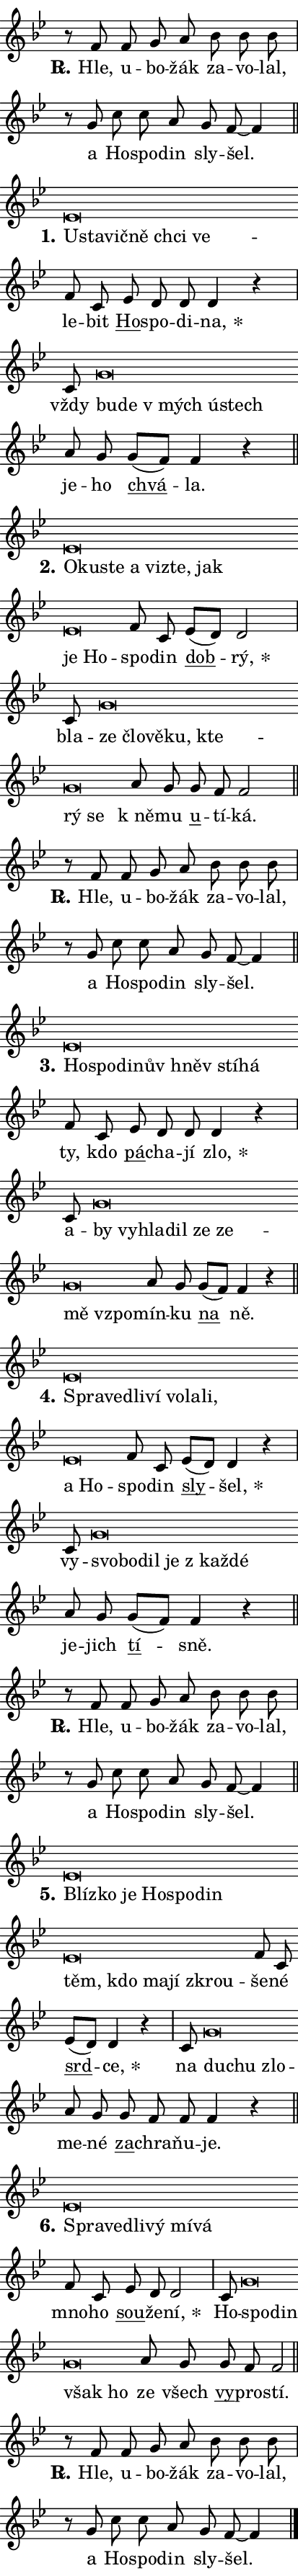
\version "2.22.1"
\header { tagline = "" }
\paper {
  indent = 0\cm
  top-margin = 0\cm
  right-margin = 0\cm
  bottom-margin = 0\cm
  left-margin = 0\cm
  paper-width = 7\cm
  page-breaking = #ly:one-page-breaking
  system-system-spacing.basic-distance = #11
  score-system-spacing.basic-distance = #11.3
  ragged-last = ##f
}


%% Author: Thomas Morley
%% https://lists.gnu.org/archive/html/lilypond-user/2020-05/msg00002.html
#(define (line-position grob)
"Returns position of @var[grob} in current system:
   @code{'start}, if at first time-step
   @code{'end}, if at last time-step
   @code{'middle} otherwise
"
  (let* ((col (ly:item-get-column grob))
         (ln (ly:grob-object col 'left-neighbor))
         (rn (ly:grob-object col 'right-neighbor))
         (col-to-check-left (if (ly:grob? ln) ln col))
         (col-to-check-right (if (ly:grob? rn) rn col))
         (break-dir-left
           (and
             (ly:grob-property col-to-check-left 'non-musical #f)
             (ly:item-break-dir col-to-check-left)))
         (break-dir-right
           (and
             (ly:grob-property col-to-check-right 'non-musical #f)
             (ly:item-break-dir col-to-check-right))))
        (cond ((eqv? 1 break-dir-left) 'start)
              ((eqv? -1 break-dir-right) 'end)
              (else 'middle))))

#(define (tranparent-at-line-position vctor)
  (lambda (grob)
  "Relying on @code{line-position} select the relevant enry from @var{vctor}.
Used to determine transparency,"
    (case (line-position grob)
      ((end) (not (vector-ref vctor 0)))
      ((middle) (not (vector-ref vctor 1)))
      ((start) (not (vector-ref vctor 2))))))

noteHeadBreakVisibility =
#(define-music-function (break-visibility)(vector?)
"Makes @code{NoteHead}s transparent relying on @var{break-visibility}"
#{
  \override NoteHead.transparent =
    #(tranparent-at-line-position break-visibility)
#})

#(define delete-ledgers-for-transparent-note-heads
  (lambda (grob)
    "Reads whether a @code{NoteHead} is transparent.
If so this @code{NoteHead} is removed from @code{'note-heads} from
@var{grob}, which is supposed to be @code{LedgerLineSpanner}.
As a result ledgers are not printed for this @code{NoteHead}"
    (let* ((nhds-array (ly:grob-object grob 'note-heads))
           (nhds-list
             (if (ly:grob-array? nhds-array)
                 (ly:grob-array->list nhds-array)
                 '()))
           ;; Relies on the transparent-property being done before
           ;; Staff.LedgerLineSpanner.after-line-breaking is executed.
           ;; This is fragile ...
           (to-keep
             (remove
               (lambda (nhd)
                 (ly:grob-property nhd 'transparent #f))
               nhds-list)))
      ;; TODO find a better method to iterate over grob-arrays, similiar
      ;; to filter/remove etc for lists
      ;; For now rebuilt from scratch
      (set! (ly:grob-object grob 'note-heads)  '())
      (for-each
        (lambda (nhd)
          (ly:pointer-group-interface::add-grob grob 'note-heads nhd))
        to-keep))))

hideNotes = {
  \noteHeadBreakVisibility #begin-of-line-visible
}
unHideNotes = {
  \noteHeadBreakVisibility #all-visible
}

% work-around for resetting accidentals
% https://lilypond.org/doc/v2.23/Documentation/notation/displaying-rhythms#unmetered-music
cadenzaMeasure = {
  \cadenzaOff
  \partial 1024 s1024
  \cadenzaOn
}

#(define-markup-command (accent layout props text) (markup?)
  "Underline accented syllable"
  (interpret-markup layout props
    #{\markup \override #'(offset . 4.3) \underline { #text }#}))

responsum = \markup \concat {
  "R" \hspace #-1.05 \path #0.1 #'((moveto 0 0.07) (lineto 0.9 0.8)) \hspace #0.05 "."
}

\layout {
    \context {
        \Staff
        \remove "Time_signature_engraver"
        \override LedgerLineSpanner.after-line-breaking = #delete-ledgers-for-transparent-note-heads
    }
    \context {
        \Voice {
            \override NoteHead.output-attributes = #'((class . "notehead"))
            \override Hairpin.height = #0.55
        }
    }
    \context {
        \Lyrics {
            \override StanzaNumber.output-attributes = #'((class . "stanzanumber"))
            \override LyricSpace.minimum-distance = #0.9
            \override LyricText.font-name = #"TeX Gyre Schola"
            \override LyricText.font-size = 1
            \override StanzaNumber.font-name = #"TeX Gyre Schola Bold"
            \override StanzaNumber.font-size = 1
        }
    }
}

% magnetic-lyrics.ily
%
%   written by
%     Jean Abou Samra <jean@abou-samra.fr>
%     Werner Lemberg <wl@gnu.org>
%
%   adapted by
%     Jiri Hon <jiri.hon@gmail.com>
%
% Version 2022-Apr-15

% https://www.mail-archive.com/lilypond-user@gnu.org/msg149350.html

#(define (Left_hyphen_pointer_engraver context)
   "Collect syllable-hyphen-syllable occurrences in lyrics and store
them in properties.  This engraver only looks to the left.  For
example, if the lyrics input is @code{foo -- bar}, it does the
following.

@itemize @bullet
@item
Set the @code{text} property of the @code{LyricHyphen} grob between
@q{foo} and @q{bar} to @code{foo}.

@item
Set the @code{left-hyphen} property of the @code{LyricText} grob with
text @q{foo} to the @code{LyricHyphen} grob between @q{foo} and
@q{bar}.
@end itemize

Use this auxiliary engraver in combination with the
@code{lyric-@/text::@/apply-@/magnetic-@/offset!} hook."
   (let ((hyphen #f)
         (text #f))
     (make-engraver
      (acknowledgers
       ((lyric-syllable-interface engraver grob source-engraver)
        (set! text grob)))
      (end-acknowledgers
       ((lyric-hyphen-interface engraver grob source-engraver)
        ;(when (not (grob::has-interface grob 'lyric-space-interface))
          (set! hyphen grob)));)
      ((stop-translation-timestep engraver)
       (when (and text hyphen)
         (ly:grob-set-object! text 'left-hyphen hyphen))
       (set! text #f)
       (set! hyphen #f)))))

#(define (lyric-text::apply-magnetic-offset! grob)
   "If the space between two syllables is less than the value in
property @code{LyricText@/.details@/.squash-threshold}, move the right
syllable to the left so that it gets concatenated with the left
syllable.

Use this function as a hook for
@code{LyricText@/.after-@/line-@/breaking} if the
@code{Left_@/hyphen_@/pointer_@/engraver} is active."
   (let ((hyphen (ly:grob-object grob 'left-hyphen #f)))
     (when hyphen
       (let ((left-text (ly:spanner-bound hyphen LEFT)))
         (when (grob::has-interface left-text 'lyric-syllable-interface)
           (let* ((common (ly:grob-common-refpoint grob left-text X))
                  (this-x-ext (ly:grob-extent grob common X))
                  (left-x-ext
                   (begin
                     ;; Trigger magnetism for left-text.
                     (ly:grob-property left-text 'after-line-breaking)
                     (ly:grob-extent left-text common X)))
                  ;; `delta` is the gap width between two syllables.
                  (delta (- (interval-start this-x-ext)
                            (interval-end left-x-ext)))
                  (details (ly:grob-property grob 'details))
                  (threshold (assoc-get 'squash-threshold details 0.2)))
             (when (< delta threshold)
               (let* (;; We have to manipulate the input text so that
                      ;; ligatures crossing syllable boundaries are not
                      ;; disabled.  For languages based on the Latin
                      ;; script this is essentially a beautification.
                      ;; However, for non-Western scripts it can be a
                      ;; necessity.
                      (lt (ly:grob-property left-text 'text))
                      (rt (ly:grob-property grob 'text))
                      (is-space (grob::has-interface hyphen 'lyric-space-interface))
                      (space (if is-space " " ""))
                      (space-markup (grob-interpret-markup grob " "))
                      (space-size (interval-length (ly:stencil-extent space-markup X)))
                      (extra-delta (if is-space space-size 0))
                      ;; Append new syllable.
                      (ltrt-space (if (and (string? lt) (string? rt))
                                (string-append lt space rt)
                                (make-concat-markup (list lt space rt))))
                      ;; Right-align `ltrt` to the right side.
                      (ltrt-space-markup (grob-interpret-markup
                               grob
                               (make-translate-markup
                                (cons (interval-length this-x-ext) 0)
                                (make-right-align-markup ltrt-space)))))
                 (begin
                   ;; Don't print `left-text`.
                   (ly:grob-set-property! left-text 'stencil #f)
                   ;; Set text and stencil (which holds all collected
                   ;; syllables so far) and shift it to the left.
                   (ly:grob-set-property! grob 'text ltrt-space)
                   (ly:grob-set-property! grob 'stencil ltrt-space-markup)
                   (ly:grob-translate-axis! grob (- (- delta extra-delta)) X))))))))))


#(define (lyric-hyphen::displace-bounds-first grob)
   ;; Make very sure this callback isn't triggered too early.
   (let ((left (ly:spanner-bound grob LEFT))
         (right (ly:spanner-bound grob RIGHT)))
     (ly:grob-property left 'after-line-breaking)
     (ly:grob-property right 'after-line-breaking)
     (ly:lyric-hyphen::print grob)))

squashThreshold = #0.4

\layout {
  \context {
    \Lyrics
    \consists #Left_hyphen_pointer_engraver
    \override LyricText.after-line-breaking =
      #lyric-text::apply-magnetic-offset!
    \override LyricHyphen.stencil = #lyric-hyphen::displace-bounds-first
    \override LyricText.details.squash-threshold = \squashThreshold
    \override LyricHyphen.minimum-distance = 0
    \override LyricHyphen.minimum-length = \squashThreshold
  }
}

squash = \override LyricText.details.squash-threshold = 9999
unSquash = \override LyricText.details.squash-threshold = \squashThreshold

left = \override LyricText.self-alignment-X = #LEFT
unLeft = \revert LyricText.self-alignment-X

starOffset = #(lambda (grob) 
                (let ((x_offset (ly:self-alignment-interface::aligned-on-x-parent grob)))
                  (if (= x_offset 0) 0 (+ x_offset 1.2))))

star = #(define-music-function (syllable)(string?)
"Append star separator at the end of a syllable"
#{
  \once \override LyricText.X-offset = #starOffset
  \lyricmode { \markup {
    #syllable
    \override #'((font-name . "TeX Gyre Schola Bold")) \hspace #0.2 \lower #0.65 \larger "*"
  } }
#})

starAccent = #(define-music-function (syllable)(string?)
"Append star separator at the end of a syllable and make accent"
#{
  \once \override LyricText.X-offset = #starOffset
  \lyricmode { \markup {
    \accent #syllable
    \override #'((font-name . "TeX Gyre Schola Bold")) \hspace #0.2 \lower #0.65 \larger "*"
  } }
#})

breath = #(define-music-function (syllable)(string?)
"Append breathing indicator at the end of a syllable"
#{
  \lyricmode { \markup { #syllable "+" } }
#})

optionalBreath = #(define-music-function (syllable)(string?)
"Append optional breathing indicator at the end of a syllable"
#{
  \lyricmode { \markup { #syllable "(+)" } }
#})


\score {
    <<
        \new Voice = "melody" { \cadenzaOn \key bes \major \relative { r8 f' f g a bes bes bes \cadenzaMeasure \bar "|" r g c c a g f~ f4 \cadenzaMeasure \bar "||" \break } }
        \new Lyrics \lyricsto "melody" { \lyricmode { \set stanza = \responsum
Hle, u -- bo -- žák za -- vo -- lal, a Ho -- spo -- din sly -- šel. } }
    >>
    \layout {}
}

\score {
    <<
        \new Voice = "melody" { \cadenzaOn \key bes \major \relative { es'\breve*1/16 \hideNotes \breve*1/16 \bar "" \breve*1/16 \bar "" \breve*1/16 \bar "" \breve*1/16 \breve*1/16 \bar "" \unHideNotes f8 c \bar "" es d d d4 r \cadenzaMeasure \bar "|" c8 g'\breve*1/16 \hideNotes \breve*1/16 \bar "" \breve*1/16 \bar "" \breve*1/16 \breve*1/16 \bar "" \unHideNotes a8 g \bar "" g[( f)] f4 r \cadenzaMeasure \bar "||" \break } }
        \new Lyrics \lyricsto "melody" { \lyricmode { \set stanza = "1."
\left U -- \squash sta -- vič -- ně chci ve -- \unLeft \unSquash le -- bit \markup \accent Ho -- spo -- di -- \star na, vždy \left bu -- \squash de "v mých" ú -- stech \unLeft \unSquash je -- ho \markup \accent chvá -- la. } }
    >>
    \layout {}
}

\score {
    <<
        \new Voice = "melody" { \cadenzaOn \key bes \major \relative { es'\breve*1/16 \hideNotes \breve*1/16 \bar "" \breve*1/16 \bar "" \breve*1/16 \bar "" \breve*1/16 \bar "" \breve*1/16 \bar "" \breve*1/16 \bar "" \breve*1/16 \breve*1/16 \bar "" \unHideNotes f8 c \bar "" es[( d)] d2 \cadenzaMeasure \bar "|" c8 g'\breve*1/16 \hideNotes \breve*1/16 \bar "" \breve*1/16 \bar "" \breve*1/16 \bar "" \breve*1/16 \bar "" \breve*1/16 \breve*1/16 \bar "" \unHideNotes a8 g \bar "" g f f2 \cadenzaMeasure \bar "||" \break } }
        \new Lyrics \lyricsto "melody" { \lyricmode { \set stanza = "2."
\left O -- \squash ku -- ste a vi -- zte, jak je Ho -- \unLeft \unSquash spo -- din \markup \accent dob -- \star rý, bla -- \left ze \squash člo -- vě -- ku, kte -- rý se \unLeft \unSquash "k ně" -- mu \markup \accent u -- tí -- ká. } }
    >>
    \layout {}
}

\score {
    <<
        \new Voice = "melody" { \cadenzaOn \key bes \major \relative { r8 f' f g a bes bes bes \cadenzaMeasure \bar "|" r g c c a g f~ f4 \cadenzaMeasure \bar "||" \break } }
        \new Lyrics \lyricsto "melody" { \lyricmode { \set stanza = \responsum
Hle, u -- bo -- žák za -- vo -- lal, a Ho -- spo -- din sly -- šel. } }
    >>
    \layout {}
}

\score {
    <<
        \new Voice = "melody" { \cadenzaOn \key bes \major \relative { es'\breve*1/16 \hideNotes \breve*1/16 \bar "" \breve*1/16 \bar "" \breve*1/16 \bar "" \breve*1/16 \bar "" \breve*1/16 \breve*1/16 \bar "" \unHideNotes f8 c \bar "" es d d d4 r \cadenzaMeasure \bar "|" c8 g'\breve*1/16 \hideNotes \breve*1/16 \bar "" \breve*1/16 \bar "" \breve*1/16 \bar "" \breve*1/16 \bar "" \breve*1/16 \bar "" \breve*1/16 \breve*1/16 \bar "" \unHideNotes a8 g \bar "" g[( f)] f4 r \cadenzaMeasure \bar "||" \break } }
        \new Lyrics \lyricsto "melody" { \lyricmode { \set stanza = "3."
\left Ho -- \squash spo -- di -- nův hněv stí -- há \unLeft \unSquash ty, kdo \markup \accent pá -- cha -- jí \star zlo, a -- \left by \squash vy -- hla -- dil ze ze -- mě vzpo -- \unLeft \unSquash mín -- ku \markup \accent na ně. } }
    >>
    \layout {}
}

\score {
    <<
        \new Voice = "melody" { \cadenzaOn \key bes \major \relative { es'\breve*1/16 \hideNotes \breve*1/16 \bar "" \breve*1/16 \bar "" \breve*1/16 \bar "" \breve*1/16 \bar "" \breve*1/16 \bar "" \breve*1/16 \bar "" \breve*1/16 \breve*1/16 \bar "" \unHideNotes f8 c \bar "" es[( d)] d4 r \cadenzaMeasure \bar "|" c8 g'\breve*1/16 \hideNotes \breve*1/16 \bar "" \breve*1/16 \bar "" \breve*1/16 \bar "" \breve*1/16 \breve*1/16 \bar "" \unHideNotes a8 g \bar "" g[( f)] f4 r \cadenzaMeasure \bar "||" \break } }
        \new Lyrics \lyricsto "melody" { \lyricmode { \set stanza = "4."
\left Spra -- \squash ve -- dli -- ví vo -- la -- li, a Ho -- \unLeft \unSquash spo -- din \markup \accent sly -- \star šel, vy -- \left svo -- \squash bo -- dil je "z kaž" -- dé \unLeft \unSquash je -- jich \markup \accent tí -- sně. } }
    >>
    \layout {}
}

\score {
    <<
        \new Voice = "melody" { \cadenzaOn \key bes \major \relative { r8 f' f g a bes bes bes \cadenzaMeasure \bar "|" r g c c a g f~ f4 \cadenzaMeasure \bar "||" \break } }
        \new Lyrics \lyricsto "melody" { \lyricmode { \set stanza = \responsum
Hle, u -- bo -- žák za -- vo -- lal, a Ho -- spo -- din sly -- šel. } }
    >>
    \layout {}
}

\score {
    <<
        \new Voice = "melody" { \cadenzaOn \key bes \major \relative { es'\breve*1/16 \hideNotes \breve*1/16 \bar "" \breve*1/16 \bar "" \breve*1/16 \bar "" \breve*1/16 \bar "" \breve*1/16 \bar "" \breve*1/16 \bar "" \breve*1/16 \bar "" \breve*1/16 \bar "" \breve*1/16 \breve*1/16 \bar "" \unHideNotes f8 c \bar "" es[( d)] d4 r \cadenzaMeasure \bar "|" c8 g'\breve*1/16 \hideNotes \breve*1/16 \breve*1/16 \bar "" \unHideNotes a8 g \bar "" g f f f4 r \cadenzaMeasure \bar "||" \break } }
        \new Lyrics \lyricsto "melody" { \lyricmode { \set stanza = "5."
\left Blíz -- \squash ko je Ho -- spo -- din těm, kdo ma -- jí zkrou -- \unLeft \unSquash še -- né \markup \accent srd -- \star ce, na \left du -- \squash chu zlo -- \unLeft \unSquash me -- né \markup \accent za -- chra -- ňu -- je. } }
    >>
    \layout {}
}

\score {
    <<
        \new Voice = "melody" { \cadenzaOn \key bes \major \relative { es'\breve*1/16 \hideNotes \breve*1/16 \bar "" \breve*1/16 \bar "" \breve*1/16 \bar "" \breve*1/16 \breve*1/16 \bar "" \unHideNotes f8 c \bar "" es d d2 \cadenzaMeasure \bar "|" c8 g'\breve*1/16 \hideNotes \breve*1/16 \bar "" \breve*1/16 \breve*1/16 \bar "" \unHideNotes a8 g \bar "" g f f2 \cadenzaMeasure \bar "||" \break } }
        \new Lyrics \lyricsto "melody" { \lyricmode { \set stanza = "6."
\left Spra -- \squash ve -- dli -- vý mí -- vá \unLeft \unSquash mno -- ho \markup \accent sou -- že -- \star ní, Ho -- \left spo -- \squash din však ho \unLeft \unSquash ze všech \markup \accent vy -- pro -- stí. } }
    >>
    \layout {}
}

\score {
    <<
        \new Voice = "melody" { \cadenzaOn \key bes \major \relative { r8 f' f g a bes bes bes \cadenzaMeasure \bar "|" r g c c a g f~ f4 \cadenzaMeasure \bar "||" \break } \bar "|." }
        \new Lyrics \lyricsto "melody" { \lyricmode { \set stanza = \responsum
Hle, u -- bo -- žák za -- vo -- lal, a Ho -- spo -- din sly -- šel. } }
    >>
    \layout {}
}
